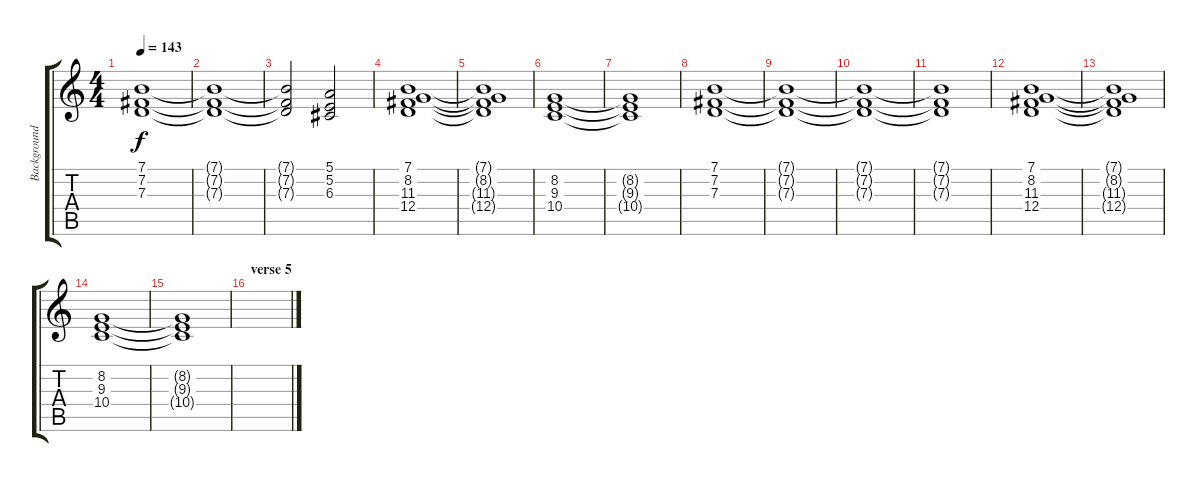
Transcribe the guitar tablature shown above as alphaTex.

\track ("Background Vocals" "Background") {instrument choiraahs}
\staff {score tabs}
\tuning (E4 B3 G3 D3 A2 E2) {hide}
\ts (4 4)
\tempo 143
\clef g2
\ks c
(7.1{t} 7.2{t} 7.3{t}).1{dy f} |
(7.1{t} 7.2{t} 7.3{t}).1 |
(7.1{t} 7.2{t} 7.3{t}).2 (5.1 5.2 6.3).2 |
(7.1 8.2 11.3 12.4).1 |
(7.1{t} 8.2{t} 11.3{t} 12.4{t}).1 |
(8.2 9.3 10.4).1 |
(8.2{t} 9.3{t} 10.4{t}).1 |
(7.1 7.2 7.3).1 |
(7.1{t} 7.2{t} 7.3{t}).1 |
(7.1{t} 7.2{t} 7.3{t}).1 |
(7.1{t} 7.2{t} 7.3{t}).1 |
(7.1 8.2 11.3 12.4).1 |
(7.1{t} 8.2{t} 11.3{t} 12.4{t}).1 |
(8.2 9.3 10.4).1 |
(8.2{t} 9.3{t} 10.4{t}).1 |
\section ("" "verse 5")
